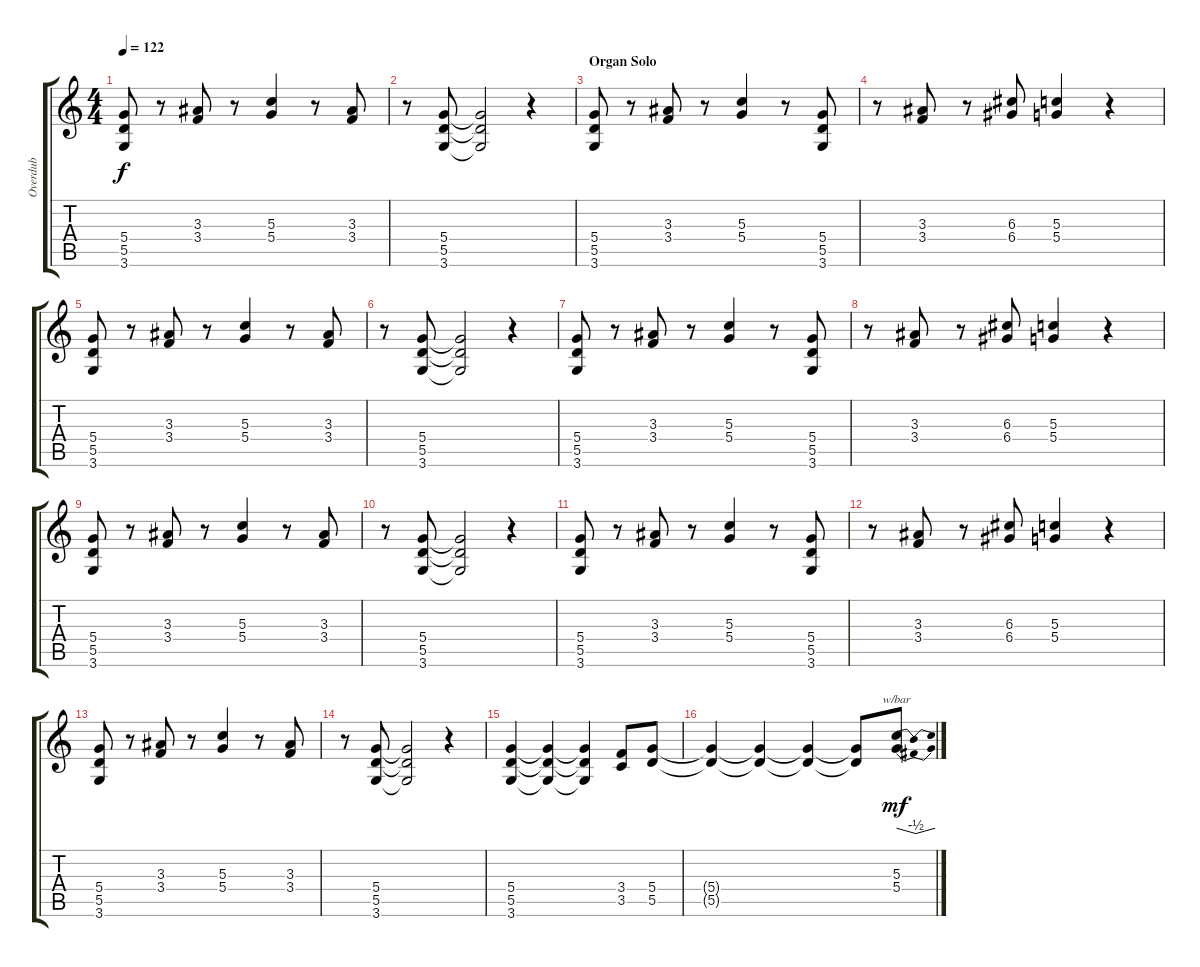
\track ("Overdub" "Overdub") {instrument fretlessbass}
\staff {score tabs}
\tuning (E4 B3 G3 D3 A2 E2) {hide}
\ts (4 4)
\tempo 122
\clef g2
\ks c
(5.4 5.5 3.6).8{dy f} r.8 (3.3 3.4).8 r.8 (5.3 5.4).4 r.8 (3.3 3.4).8 |
r.8 (5.4 5.5 3.6).8 (5.4{t} 5.5{t} 3.6{t}).2 r.4 |
\section ("" "Organ Solo")
(5.4 5.5 3.6).8{volume 9} r.8 (3.3 3.4).8 r.8 (5.3 5.4).4 r.8 (5.4 5.5 3.6).8 |
r.8 (3.3 3.4).8 r.8 (6.3 6.4).8 (5.3 5.4).4 r.4 |
(5.4 5.5 3.6).8 r.8 (3.3 3.4).8 r.8 (5.3 5.4).4 r.8 (3.3 3.4).8 |
r.8 (5.4 5.5 3.6).8 (5.4{t} 5.5{t} 3.6{t}).2 r.4 |
(5.4 5.5 3.6).8 r.8 (3.3 3.4).8 r.8 (5.3 5.4).4 r.8 (5.4 5.5 3.6).8 |
r.8 (3.3 3.4).8 r.8 (6.3 6.4).8 (5.3 5.4).4 r.4 |
(5.4 5.5 3.6).8 r.8 (3.3 3.4).8 r.8 (5.3 5.4).4 r.8 (3.3 3.4).8 |
r.8 (5.4 5.5 3.6).8 (5.4{t} 5.5{t} 3.6{t}).2 r.4 |
(5.4 5.5 3.6).8 r.8 (3.3 3.4).8 r.8 (5.3 5.4).4 r.8 (5.4 5.5 3.6).8 |
r.8 (3.3 3.4).8 r.8 (6.3 6.4).8 (5.3 5.4).4 r.4 |
(5.4 5.5 3.6).8 r.8 (3.3 3.4).8 r.8 (5.3 5.4).4 r.8 (3.3 3.4).8 |
r.8 (5.4 5.5 3.6).8 (5.4{t} 5.5{t} 3.6{t}).2 r.4 |
(5.4 5.5 3.6).4 (5.4{t} 5.5{t} 3.6{t}).4 (5.4{t} 5.5{t} 3.6{t}).4 (3.4 3.5).8 (5.4 5.5).8 |
(5.4{t} 5.5{t}).4 (5.4{t} 5.5{t}).4 (5.4{t} 5.5{t}).4 (5.4{t} 5.5{t}).8 (5.3{h} 5.4{h}).8{tbe (dip default 0 0 30 -2 60 0) dy mf}
